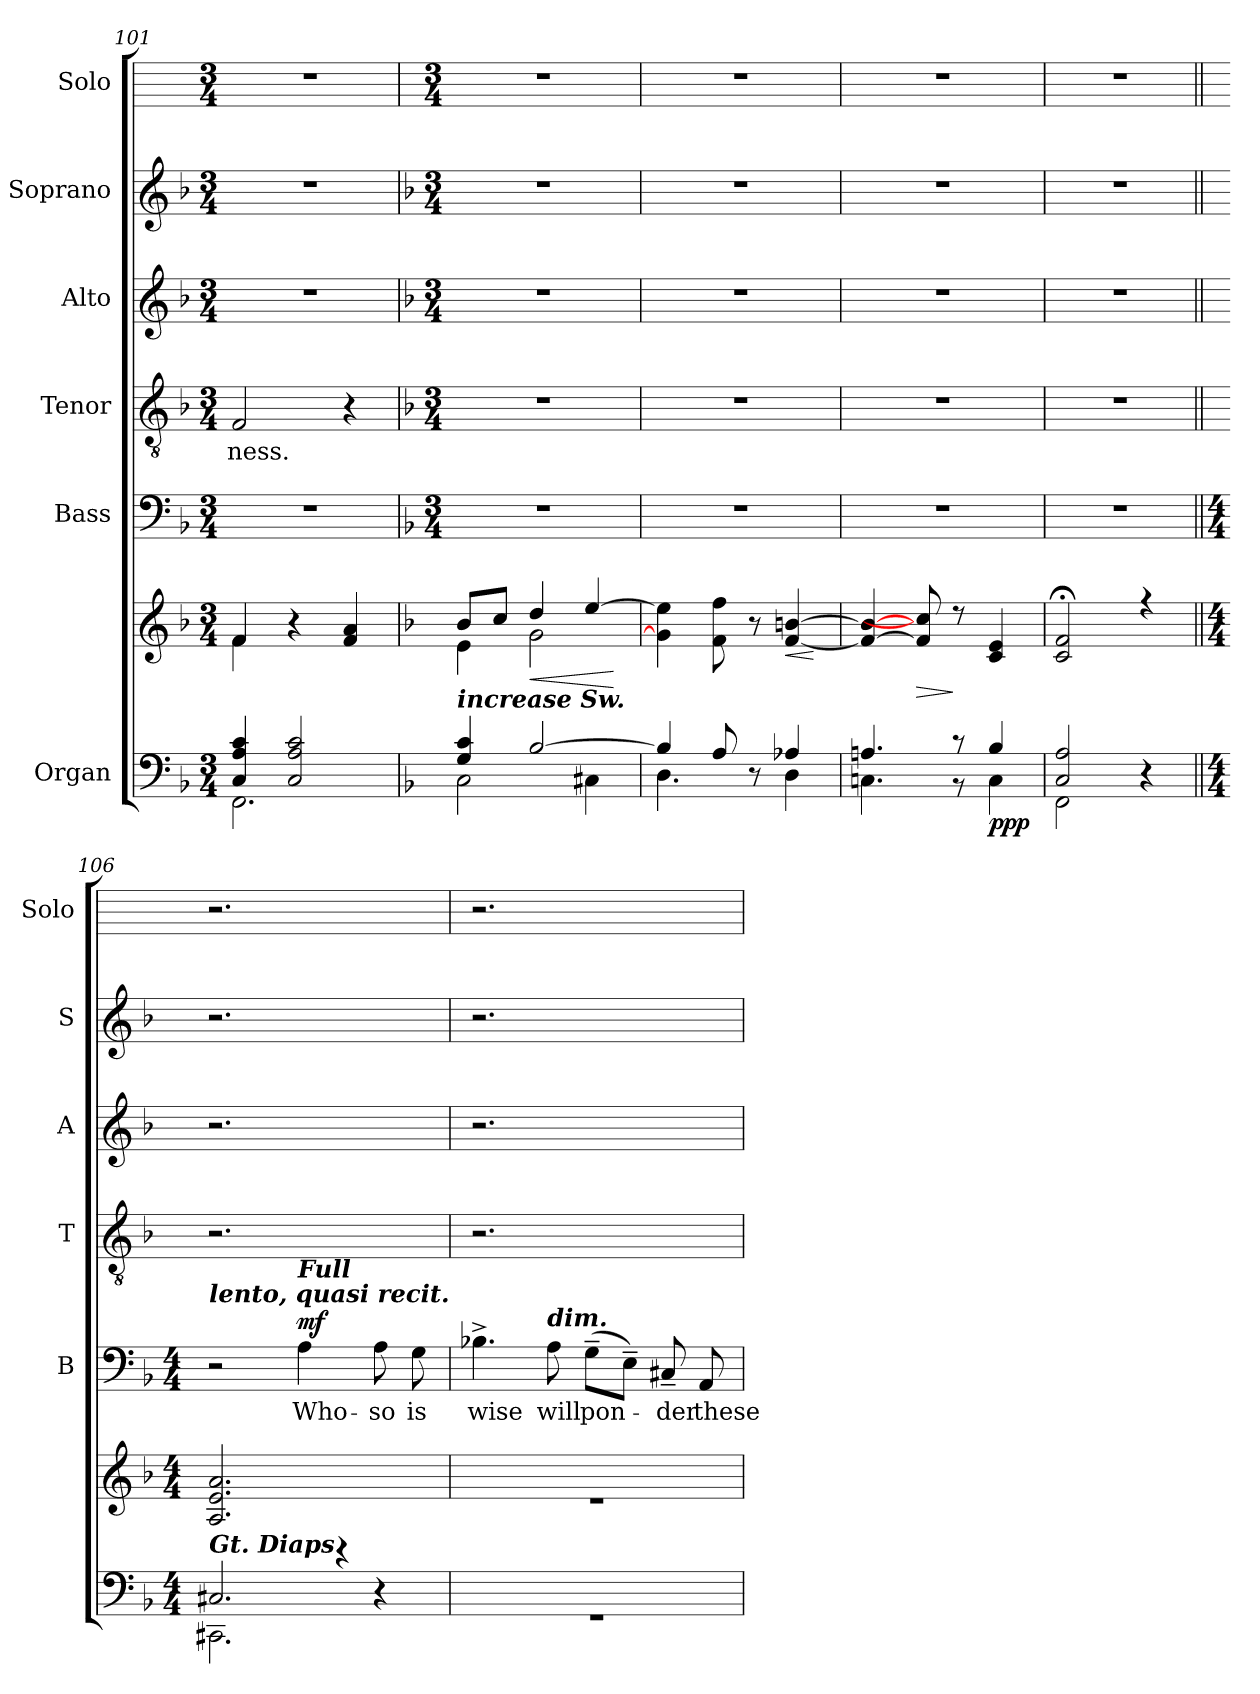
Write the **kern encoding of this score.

**kern	**kern	**dynam	**kern	**text	**dynam	**kern	**text	**kern	**kern	**kern
*part6	*part6	*part6	*part5	*part5	*part5	*part4	*part4	*part3	*part2	*part1
*staff7	*staff6	*staff6/7	*staff5	*staff5	*staff5	*staff4	*staff4	*staff3	*staff2	*staff1
*I"Organ	*	*	*I"Bass	*	*	*I"Tenor	*	*I"Alto	*I"Soprano	*I"Solo
*	*	*	*I'B	*	*	*I'T	*	*I'A	*I'S	*I'Solo
*clefF4	*clefG2	*	*clefF4	*	*	*clefGv2	*	*clefG2	*clefG2	*
*k[b-]	*k[b-]	*	*k[b-]	*	*	*k[b-]	*	*k[b-]	*k[b-]	*
*F:	*F:	*	*F:	*	*	*F:	*	*F:	*F:	*
*M3/4	*M3/4	*	*M3/4	*	*	*M3/4	*	*M3/4	*M3/4	*M3/4
=101	=101	=101	=101	=101	=101	=101	=101	=101	=101	=101
*^	*^	*	*	*	*	*	*	*	*	*
!	!	!	!	!	!	!	!	!	!LO:LY:b	!	!	!
4C/ 4A/ 4c/	2.FF\	4f/	4f\	.	2.r	.	.	2F	-ness.	2.r	2.r	2.r
2C/ 2A/ 2c/	.	4r	2ryy	.	.	.	.	.	.	.	.	.
.	.	4f/ 4a/	.	.	.	.	.	4r	.	.	.	.
!!LO:LB:g=z
=102	=102	=102	=102	=102	=102	=102	=102	=102	=102	=102	=102	=102
*	*	*	*	*	*k[b-]	*	*	*	*	*	*	*
*	*	*	*	*	*F:	*	*	*	*	*	*	*
*	*	*	*	*	*M3/4	*	*	*M3/4	*	*M3/4	*M3/4	*M3/4
!LO:TX:a:Bi:t=increase Sw.	!	!	!	!	!	!	!	!	!	!	!	!
!	!	!	!	!	!LO:N:vis=1	!	!	!	!	!	!	!
4G/ 4c/	2C\	8b-/L	4e\	.	2.r	.	.	2.r	.	2.r	2.r	2.r
.	.	8cc/J	.	.	.	.	.	.	.	.	.	.
!	!	!	!	!LO:HP:b	!	!	!	!	!	!	!	!
[2B-/	.	4dd/	2g\	<	.	.	.	.	.	.	.	.
.	4C#X\	[4ee/	.	.	.	.	.	.	.	.	.	.
*v	*v	*	*	*	*	*	*	*	*	*	*	*
*	*v	*v	*	*	*	*	*	*	*	*	*
.	.	[	.	.	.	.	.	.	.	.
=103	=103	=103	=103	=103	=103	=103	=103	=103	=103	=103
*^	*	*	*	*	*	*	*	*	*	*
!	!	!	!LO:HP:b	!LO:N:vis=1	!	!	!	!	!	!	!
*	*	*^	*	*	*	*	*	*	*	*	*
4B-/]	4.D\	4g\] 4ee\]	2.ryy	>	2.r	.	.	2.r	.	2.r	2.r	2.r
8A/	.	8f\ 8ff\	.	.	.	.	.	.	.	.	.	.
8ryy	8r	8r	.	]	.	.	.	.	.	.	.	.
!	!	!	!	!LO:HP:b	!	!	!	!	!	!	!	!
4A-X/	4D\	[4f/ [4bn/	.	<	.	.	.	.	.	.	.	.
*v	*v	*	*	*	*	*	*	*	*	*	*	*
*	*v	*v	*	*	*	*	*	*	*	*	*
.	.	[	.	.	.	.	.	.	.	.
=104	=104	=104	=104	=104	=104	=104	=104	=104	=104	=104
*^	*^	*	*	*	*	*	*	*	*	*
!	!	!	!	!	!LO:N:vis=1	!	!	!	!	!	!	!
4.An/	4.Cn\	4f/_ 4b/_	2.ryy	.	2.r	.	.	2.r	.	2.r	2.r	2.r
!	!	!	!	!LO:HP:b	!	!	!	!	!	!	!	!
.	.	8f/] 8cc/]	.	>	.	.	.	.	.	.	.	.
8r	8r	8r	.	]	.	.	.	.	.	.	.	.
!	!	!	!	!LO:DY:b=2	!	!	!	!	!	!	!	!
!	!	!	!	!LO:DY:n=1:b=2	!	!	!	!	!	!	!	!
!	!	!	!	!LO:DY:n=2:b	!	!	!	!	!	!	!	!
4B-/	4C\	4c/ 4e/	.	p p p	.	.	.	.	.	.	.	.
=105	=105	=105	=105	=105	=105	=105	=105	=105	=105	=105	=105	=105
!	!	!	!	!	!LO:N:vis=1	!	!	!	!	!	!	!
2C/ 2A/	2FF\	2c/;< 2f/;<	2.ryy	.	2.r	.	.	2.r	.	2.r	2.r	2.r
4ryy	4r	4r	.	.	.	.	.	.	.	.	.	.
=106||	=106||	=106||	=106||	=106||	=106||	=106||	=106||	=106||	=106||	=106||	=106||	=106||
*M4/4	*	*M4/4	*	*	*M4/4	*	*	*	*	*	*	*
!	!	!	!	!	!LO:TX:a:Bi:t=lento, quasi recit.	!	!	!	!	!	!	!
!LO:TX:a:Bi:t=Gt. Diaps.	!	!	!	!	!	!	!	!	!	!	!	!
2.C#X/	2.CC#X\	2.A/ 2.e/ 2.a/	2ryy	.	2r	.	.	2.r	.	2.r	2.r	2.r
!	!	!	!	!	!LO:TX:a:Bi:t=Full	!	!	!	!	!	!	!
!	!	!	!	!	!	!LO:LY:b	!LO:DY:b	!	!	!	!	!
.	.	.	8ryy	.	4A	Who-	mf	.	.	.	.	.
.	.	.	4r	.	.	.	.	.	.	.	.	.
!	!	!	!	!	!	!LO:LY:b	!	!	!	!	!	!
4ryy	4r	4ryy	.	.	8A	-so	.	4ryy	.	4ryy	4ryy	4ryy
!	!	!	!	!	!	!LO:LY:b	!	!	!	!	!	!
.	.	.	8ryy	.	8G	is	.	.	.	.	.	.
=107	=107	=107	=107	=107	=107	=107	=107	=107	=107	=107	=107	=107
!	!	!	!	!	!	!LO:LY:b	!	!	!	!	!	!
1ryy	1r	1ryy	1r	.	4.B-X^	wise	.	2.r	.	2.r	2.r	2.r
!	!	!	!	!	!LO:TX:a:Bi:t=dim.	!	!	!	!	!	!	!
!	!	!	!	!	!	!LO:LY:b	!	!	!	!	!	!
.	.	.	.	.	8A	will	.	.	.	.	.	.
!	!	!	!	!	!	!LO:LY:b	!	!	!	!	!	!
.	.	.	.	.	(>8G~L	pon-	.	.	.	.	.	.
.	.	.	.	.	8E~J)	.	.	.	.	.	.	.
!	!	!	!	!	!	!LO:LY:b	!	!	!	!	!	!
.	.	.	.	.	8C#X~	der	.	4ryy	.	4ryy	4ryy	4ryy
!	!	!	!	!	!	!LO:LY:b	!	!	!	!	!	!
.	.	.	.	.	8AA	these	.	.	.	.	.	.
*v	*v	*	*	*	*	*	*	*	*	*	*	*
*	*v	*v	*	*	*	*	*	*	*	*	*
=	=	=	=	=	=	=	=	=	=	=
*-	*-	*-	*-	*-	*-	*-	*-	*-	*-	*-
